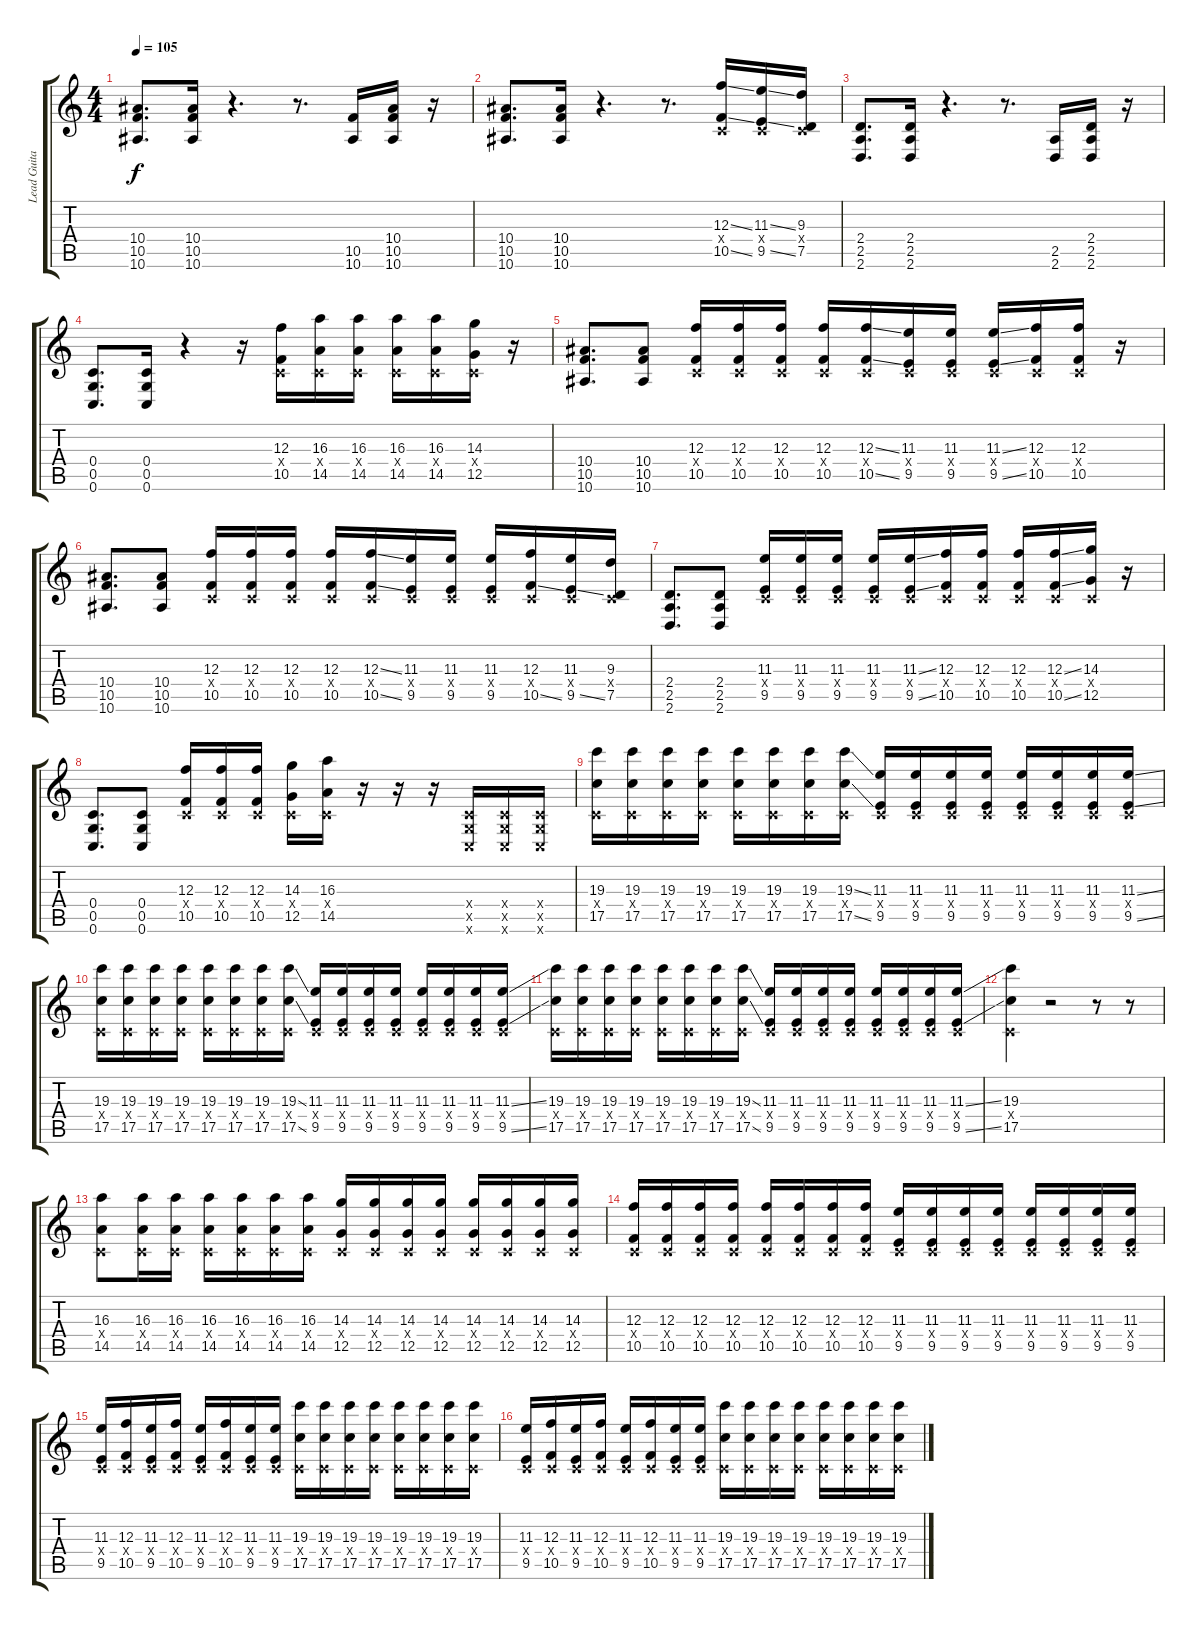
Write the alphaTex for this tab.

\track ("Lead Guitar - Bryan Monte Money" "Lead Guita") {instrument overdrivenguitar}
\staff {score tabs}
\tuning (D4 A3 F3 C3 G2 C2) {hide}
\ts (4 4)
\tempo 105
\clef g2
\ks c
(10.4 10.5 10.6).8{d dy f} (10.4 10.5 10.6).16 r.4{d} r.8{d} (10.5 10.6).16 (10.4 10.5 10.6).16 r.16 |
(10.4 10.5 10.6).8{d} (10.4 10.5 10.6).16 r.4{d} r.8{d} (12.3{ss} 0.4{x} 10.5{ss}).16 (11.3{ss} 0.4{x} 9.5{ss}).16 (9.3 0.4{x} 7.5).16 |
(2.4 2.5 2.6).8{d} (2.4 2.5 2.6).16 r.4{d} r.8{d} (2.5 2.6).16 (2.4 2.5 2.6).16 r.16 |
(0.4 0.5 0.6).8{d} (0.4 0.5 0.6).16 r.4 r.16 (12.3 0.4{x} 10.5).16 (16.3 0.4{x} 14.5).16 (16.3 0.4{x} 14.5).16 (16.3 0.4{x} 14.5).16 (16.3 0.4{x} 14.5).16 (14.3 0.4{x} 12.5).16 r.16 |
(10.4 10.5 10.6).8{d} (10.4 10.5 10.6).8 (12.3 0.4{x} 10.5).16 (12.3 0.4{x} 10.5).16 (12.3 0.4{x} 10.5).16 (12.3 0.4{x} 10.5).16 (12.3{ss} 0.4{x} 10.5{ss}).16 (11.3 0.4{x} 9.5).16 (11.3 0.4{x} 9.5).16 (11.3{ss} 0.4{x} 9.5{ss}).16 (12.3 0.4{x} 10.5).16 (12.3 0.4{x} 10.5).16 r.16 |
(10.4 10.5 10.6).8{d} (10.4 10.5 10.6).8 (12.3 0.4{x} 10.5).16 (12.3 0.4{x} 10.5).16 (12.3 0.4{x} 10.5).16 (12.3 0.4{x} 10.5).16 (12.3{ss} 0.4{x} 10.5{ss}).16 (11.3 0.4{x} 9.5).16 (11.3 0.4{x} 9.5).16 (11.3 0.4{x} 9.5).16 (12.3 0.4{x} 10.5{ss}).16 (11.3 0.4{x} 9.5{ss}).16 (9.3 0.4{x} 7.5).16 |
(2.4 2.5 2.6).8{d} (2.4 2.5 2.6).8 (11.3 0.4{x} 9.5).16 (11.3 0.4{x} 9.5).16 (11.3 0.4{x} 9.5).16 (11.3 0.4{x} 9.5).16 (11.3{ss} 0.4{x} 9.5{ss}).16 (12.3 0.4{x} 10.5).16 (12.3 0.4{x} 10.5).16 (12.3 0.4{x} 10.5).16 (12.3{ss} 0.4{x} 10.5{ss}).16 (14.3 0.4{x} 12.5).16 r.16 |
(0.4 0.5 0.6).8{d} (0.4 0.5 0.6).8 (12.3 0.4{x} 10.5).16 (12.3 0.4{x} 10.5).16 (12.3 0.4{x} 10.5).16 (14.3 0.4{x} 12.5).16 (16.3 0.4{x} 14.5).16 r.16 r.16 r.16 (0.4{x} 0.5{x} 0.6{x}).16 (0.4{x} 0.5{x} 0.6{x}).16 (0.4{x} 0.5{x} 0.6{x}).16 |
(19.3 0.4{x} 17.5).16 (19.3 0.4{x} 17.5).16 (19.3 0.4{x} 17.5).16 (19.3 0.4{x} 17.5).16 (19.3 0.4{x} 17.5).16 (19.3 0.4{x} 17.5).16 (19.3 0.4{x} 17.5).16 (19.3{ss} 0.4{x} 17.5{ss}).16 (11.3 0.4{x} 9.5).16 (11.3 0.4{x} 9.5).16 (11.3 0.4{x} 9.5).16 (11.3 0.4{x} 9.5).16 (11.3 0.4{x} 9.5).16 (11.3 0.4{x} 9.5).16 (11.3 0.4{x} 9.5).16 (11.3{ss} 0.4{x} 9.5{ss}).16 |
(19.3 0.4{x} 17.5).16 (19.3 0.4{x} 17.5).16 (19.3 0.4{x} 17.5).16 (19.3 0.4{x} 17.5).16 (19.3 0.4{x} 17.5).16 (19.3 0.4{x} 17.5).16 (19.3 0.4{x} 17.5).16 (19.3{ss} 0.4{x} 17.5{ss}).16 (11.3 0.4{x} 9.5).16 (11.3 0.4{x} 9.5).16 (11.3 0.4{x} 9.5).16 (11.3 0.4{x} 9.5).16 (11.3 0.4{x} 9.5).16 (11.3 0.4{x} 9.5).16 (11.3 0.4{x} 9.5).16 (11.3{ss} 0.4{x} 9.5{ss}).16 |
(19.3 0.4{x} 17.5).16 (19.3 0.4{x} 17.5).16 (19.3 0.4{x} 17.5).16 (19.3 0.4{x} 17.5).16 (19.3 0.4{x} 17.5).16 (19.3 0.4{x} 17.5).16 (19.3 0.4{x} 17.5).16 (19.3{ss} 0.4{x} 17.5{ss}).16 (11.3 0.4{x} 9.5).16 (11.3 0.4{x} 9.5).16 (11.3 0.4{x} 9.5).16 (11.3 0.4{x} 9.5).16 (11.3 0.4{x} 9.5).16 (11.3 0.4{x} 9.5).16 (11.3 0.4{x} 9.5).16 (11.3{ss} 0.4{x} 9.5{ss}).16 |
(19.3 0.4{x} 17.5).4 r.2 r.8 r.8 |
(16.3 0.4{x} 14.5).8 (16.3 0.4{x} 14.5).16 (16.3 0.4{x} 14.5).16 (16.3 0.4{x} 14.5).16 (16.3 0.4{x} 14.5).16 (16.3 0.4{x} 14.5).16 (16.3 0.4{x} 14.5).16 (14.3 0.4{x} 12.5).16 (14.3 0.4{x} 12.5).16 (14.3 0.4{x} 12.5).16 (14.3 0.4{x} 12.5).16 (14.3 0.4{x} 12.5).16 (14.3 0.4{x} 12.5).16 (14.3 0.4{x} 12.5).16 (14.3 0.4{x} 12.5).16 |
(12.3 0.4{x} 10.5).16 (12.3 0.4{x} 10.5).16 (12.3 0.4{x} 10.5).16 (12.3 0.4{x} 10.5).16 (12.3 0.4{x} 10.5).16 (12.3 0.4{x} 10.5).16 (12.3 0.4{x} 10.5).16 (12.3 0.4{x} 10.5).16 (11.3 0.4{x} 9.5).16 (11.3 0.4{x} 9.5).16 (11.3 0.4{x} 9.5).16 (11.3 0.4{x} 9.5).16 (11.3 0.4{x} 9.5).16 (11.3 0.4{x} 9.5).16 (11.3 0.4{x} 9.5).16 (11.3 0.4{x} 9.5).16 |
(11.3 0.4{x} 9.5).16 (12.3 0.4{x} 10.5).16 (11.3 0.4{x} 9.5).16 (12.3 0.4{x} 10.5).16 (11.3 0.4{x} 9.5).16 (12.3 0.4{x} 10.5).16 (11.3 0.4{x} 9.5).16 (11.3 0.4{x} 9.5).16 (19.3 0.4{x} 17.5).16 (19.3 0.4{x} 17.5).16 (19.3 0.4{x} 17.5).16 (19.3 0.4{x} 17.5).16 (19.3 0.4{x} 17.5).16 (19.3 0.4{x} 17.5).16 (19.3 0.4{x} 17.5).16 (19.3 0.4{x} 17.5).16 |
(11.3 0.4{x} 9.5).16 (12.3 0.4{x} 10.5).16 (11.3 0.4{x} 9.5).16 (12.3 0.4{x} 10.5).16 (11.3 0.4{x} 9.5).16 (12.3 0.4{x} 10.5).16 (11.3 0.4{x} 9.5).16 (11.3 0.4{x} 9.5).16 (19.3 0.4{x} 17.5).16 (19.3 0.4{x} 17.5).16 (19.3 0.4{x} 17.5).16 (19.3 0.4{x} 17.5).16 (19.3 0.4{x} 17.5).16 (19.3 0.4{x} 17.5).16 (19.3 0.4{x} 17.5).16 (19.3 0.4{x} 17.5).16
